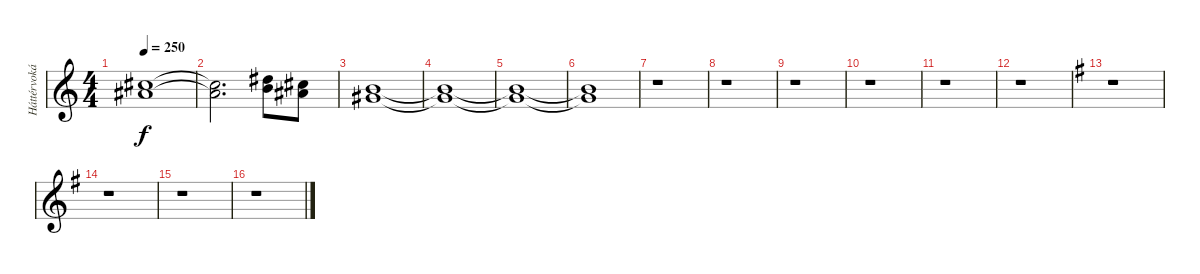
\track ("Háttérvokál" "Háttérvoká") {instrument lead6voice}
\staff {score}
\tuning (E4 B3 G3 D3 A2 E2) {hide}
\ts (4 4)
\tempo 250
\clef g2
\ks c
(9.1 11.2).1{dy f} |
(9.1{t} 11.2{t}).2{d} (11.1 12.2).8 (9.1 11.2).8 |
(7.1 9.2).1 |
(7.1{t} 9.2{t}).1 |
(7.1{t} 9.2{t}).1 |
(7.1{t} 9.2{t}).1 |
r.1 |
r.1 |
r.1 |
r.1 |
r.1 |
r.1 |
\ks g
r.1 |
r.1 |
r.1 |
r.1
